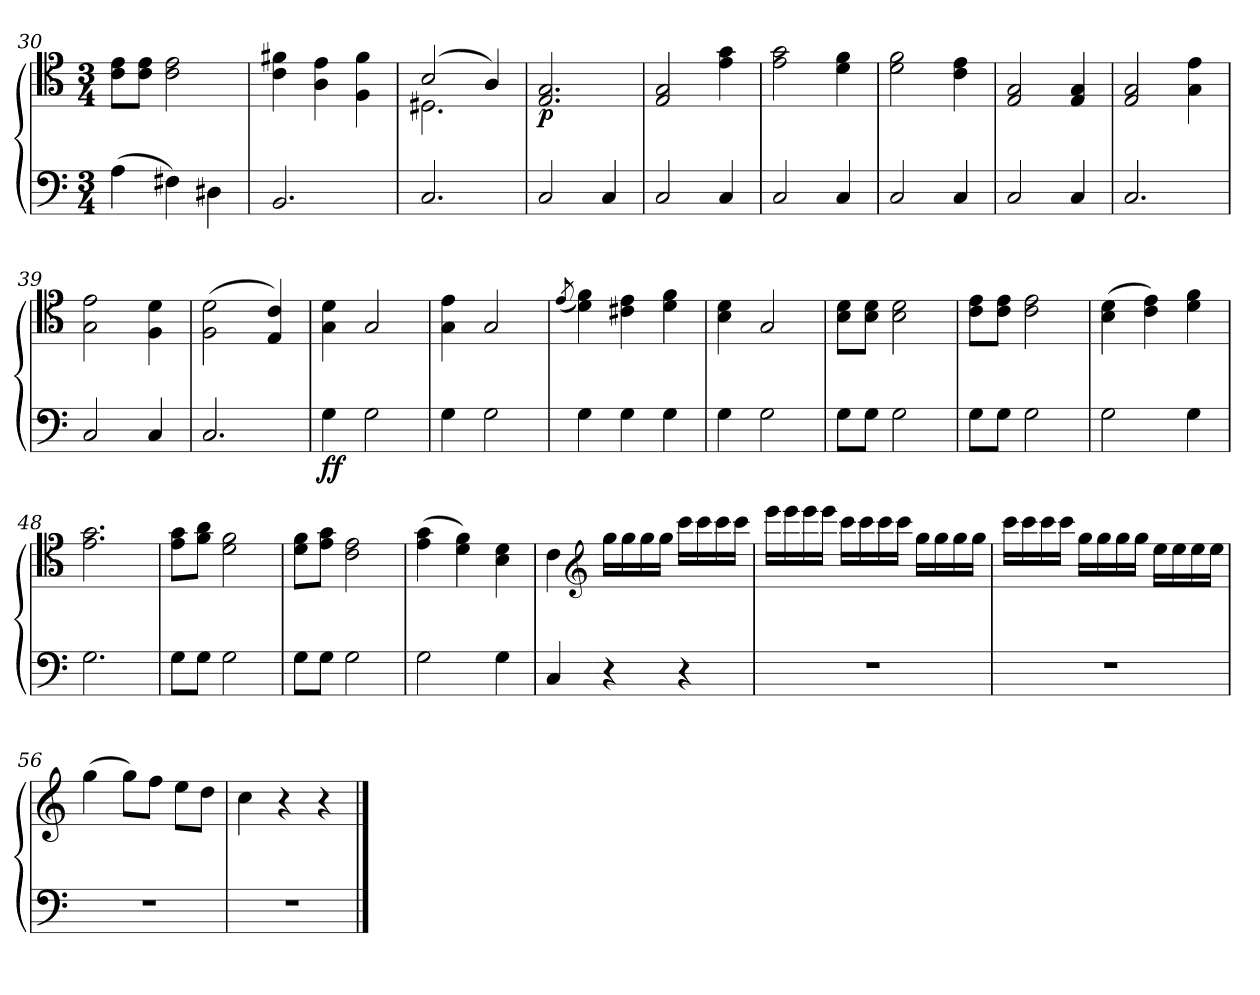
**kern	**kern	**dynam
*part1	*part1	*part1
*staff2	*staff1	*staff1/2
*clefF4	*clefC4	*
*k[]	*k[]	*
*M3/4	*M3/4	*
=30	=30	=30
(>4A\	8c\ 8e\L	.
.	8c\ 8e\J	.
4F#X\)	2c\ 2e\	.
4D#X\	.	.
=31	=31	=31
2.BB/	4c\ 4f#X\	.
.	4A\ 4e\	.
.	4F\ 4f#\	.
=32	=32	=32
*	*^	*
2.C/	(>2B/	2.D#X\	.
.	4A/)	.	.
*	*v	*v	*
=33	=33	=33
!	!	!LO:DY:b
2C/	2.E/ 2.G/	p
4C/	.	.
=34	=34	=34
2C/	2E/ 2G/	.
4C/	4e\ 4g\	.
=35	=35	=35
2C/	2e\ 2g\	.
4C/	4d\ 4f\	.
=36	=36	=36
2C/	2d\ 2f\	.
4C/	4c\ 4e\	.
!!LO:PB:g=z
=37	=37	=37
2C/	2E/ 2G/	.
4C/	4E/ 4G/	.
=38	=38	=38
2.C/	2E/ 2G/	.
.	4G\ 4e\	.
=39	=39	=39
2C/	2G\ 2e\	.
4C/	4F\ 4d\	.
=40	=40	=40
2.C/	(>2F\ 2d\	.
.	4E/ 4c/)	.
=41	=41	=41
!	!	!LO:DY:b=2
!	!	!LO:DY:n=1:b
4G\	4G\ 4d\	f f
2G\	2G/	.
=42	=42	=42
4G\	4G\ 4e\	.
2G\	2G/	.
=43	=43	=43
.	(<8qe/	.
4G\	4d\ 4f\)	.
4G\	4c#X\ 4e\	.
4G\	4d\ 4f\	.
=44	=44	=44
4G\	4B\ 4d\	.
2G\	2G/	.
=45	=45	=45
8G\L	8B\ 8d\L	.
8G\J	8B\ 8d\J	.
2G\	2B\ 2d\	.
=46	=46	=46
8G\L	8c\ 8e\L	.
8G\J	8c\ 8e\J	.
2G\	2c\ 2e\	.
!!LO:LB:g=z
=47	=47	=47
2G\	(>4B\ 4d\	.
.	4c\ 4e\)	.
4G\	4d\ 4f\	.
=48	=48	=48
2.G\	2.e\ 2.g\	.
=49	=49	=49
8G\L	8e\ 8g\L	.
8G\J	8f\ 8a\J	.
2G\	2d\ 2f\	.
=50	=50	=50
8G\L	8d\ 8f\L	.
8G\J	8e\ 8g\J	.
2G\	2c\ 2e\	.
=51	=51	=51
2G\	(>4e\ 4g\	.
.	4d\ 4f\)	.
4G\	4B\ 4d\	.
=52	=52	=52
4C/	4c\	.
*	*clefG2	*
=53-	=53-	=53-
4r	16gg\LL	.
.	16gg\	.
.	16gg\	.
.	16gg\JJ	.
4r	16ccc\LL	.
.	16ccc\	.
.	16ccc\	.
.	16ccc\JJ	.
!!LO:PB:g=z
=54	=54	=54
2.r	16eee\LL	.
.	16eee\	.
.	16eee\	.
.	16eee\JJ	.
.	16ccc\LL	.
.	16ccc\	.
.	16ccc\	.
.	16ccc\JJ	.
.	16gg\LL	.
.	16gg\	.
.	16gg\	.
.	16gg\JJ	.
=55	=55	=55
2.r	16ccc\LL	.
.	16ccc\	.
.	16ccc\	.
.	16ccc\JJ	.
.	16gg\LL	.
.	16gg\	.
.	16gg\	.
.	16gg\JJ	.
.	16ee\LL	.
.	16ee\	.
.	16ee\	.
.	16ee\JJ	.
=56	=56	=56
2.r	(>4gg\	.
.	8gg\L)	.
.	8ff\J	.
.	8ee\L	.
.	8dd\J	.
=57	=57	=57
2.r	4cc\	.
.	4r	.
.	4r	.
==	==	==
*-	*-	*-
